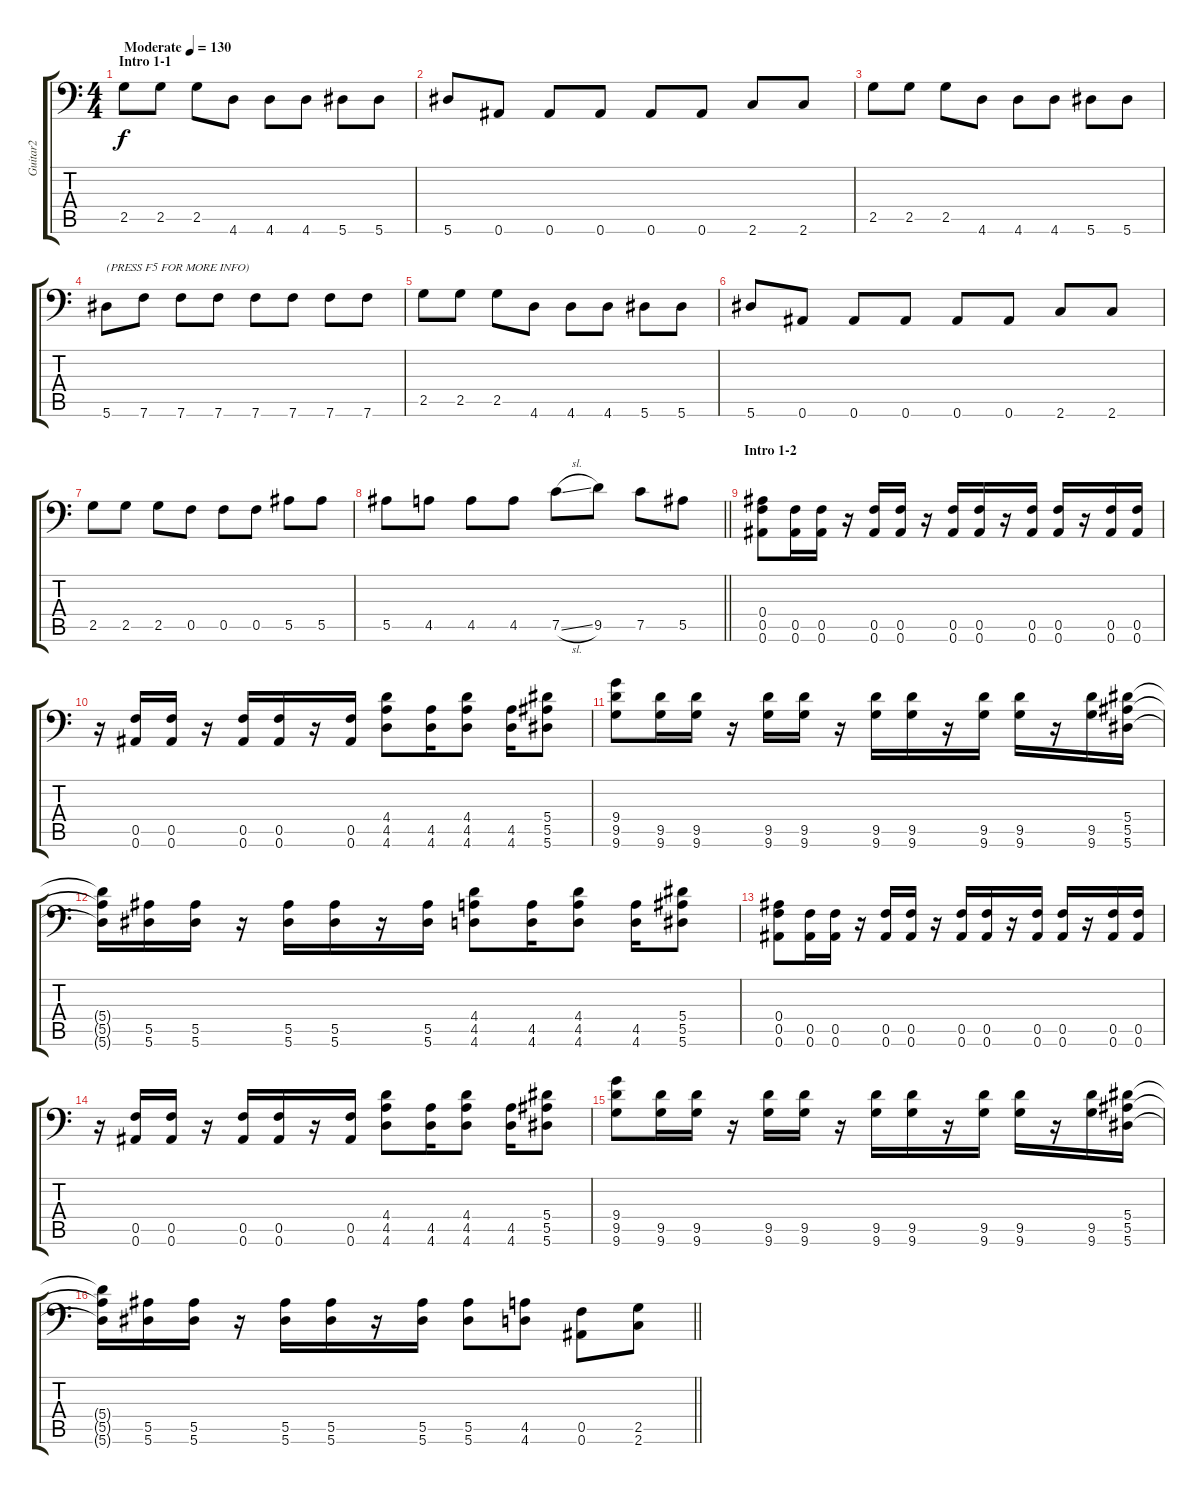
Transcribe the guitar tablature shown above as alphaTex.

\track ("Guitar2" "Guitar2") {instrument overdrivenguitar}
\staff {score tabs}
\tuning (C4 G3 Eb3 Bb2 F2 Bb1) {hide}
\ts (4 4)
\section ("" "Intro 1-1")
\tempo (130 "Moderate")
\clef f4
\ks c
2.5.8{dy f volume 0 instrument overdrivenguitar} 2.5.8{volume 7} 2.5.8 4.6.8 4.6.8 4.6.8 5.6.8 5.6.8 |
5.6.8{txt ""} 0.6.8 0.6.8 0.6.8 0.6.8 0.6.8 2.6.8 2.6.8 |
2.5.8 2.5.8 2.5.8 4.6.8 4.6.8 4.6.8 5.6.8 5.6.8 |
5.6.8{txt "(PRESS F5 FOR MORE INFO)"} 7.6.8 7.6.8 7.6.8 7.6.8 7.6.8 7.6.8 7.6.8 |
2.5.8 2.5.8{volume 13} 2.5.8 4.6.8 4.6.8 4.6.8 5.6.8 5.6.8 |
5.6.8 0.6.8 0.6.8 0.6.8 0.6.8 0.6.8 2.6.8 2.6.8 |
2.5.8 2.5.8 2.5.8 0.5.8 0.5.8 0.5.8 5.5.8 5.5.8 |
\barLineRight lightlight
5.5.8 4.5.8 4.5.8 4.5.8 7.5{sl}.8 9.5.8 7.5.8 5.5.8 |
\section ("" "Intro 1-2")
(0.4 0.5 0.6).8 (0.5 0.6).16 (0.5 0.6).16 r.16 (0.5 0.6).16 (0.5 0.6).16 r.16 (0.5 0.6).16 (0.5 0.6).16 r.16 (0.5 0.6).16 (0.5 0.6).16 r.16 (0.5 0.6).16 (0.5 0.6).16 |
r.16 (0.5 0.6).16 (0.5 0.6).16 r.16 (0.5 0.6).16 (0.5 0.6).16 r.16 (0.5 0.6).16 (4.4 4.5 4.6).8 (4.5 4.6).16 (4.4 4.5 4.6).8 (4.5 4.6).16 (5.4 5.5 5.6).8 |
(9.4 9.5 9.6).8 (9.5 9.6).16 (9.5 9.6).16 r.16 (9.5 9.6).16 (9.5 9.6).16 r.16 (9.5 9.6).16 (9.5 9.6).16 r.16 (9.5 9.6).16 (9.5 9.6).16 r.16 (9.5 9.6).16 (5.4 5.5 5.6).16 |
(5.4{t} 5.5{t} 5.6{t}).16 (5.5 5.6).16 (5.5 5.6).16 r.16 (5.5 5.6).16 (5.5 5.6).16 r.16 (5.5 5.6).16 (4.4 4.5 4.6).8 (4.5 4.6).16 (4.4 4.5 4.6).8 (4.5 4.6).16 (5.4 5.5 5.6).8 |
(0.4 0.5 0.6).8 (0.5 0.6).16 (0.5 0.6).16 r.16 (0.5 0.6).16 (0.5 0.6).16 r.16 (0.5 0.6).16 (0.5 0.6).16 r.16 (0.5 0.6).16 (0.5 0.6).16 r.16 (0.5 0.6).16 (0.5 0.6).16 |
r.16 (0.5 0.6).16 (0.5 0.6).16 r.16 (0.5 0.6).16 (0.5 0.6).16 r.16 (0.5 0.6).16 (4.4 4.5 4.6).8 (4.5 4.6).16 (4.4 4.5 4.6).8 (4.5 4.6).16 (5.4 5.5 5.6).8 |
(9.4 9.5 9.6).8 (9.5 9.6).16 (9.5 9.6).16 r.16 (9.5 9.6).16 (9.5 9.6).16 r.16 (9.5 9.6).16 (9.5 9.6).16 r.16 (9.5 9.6).16 (9.5 9.6).16 r.16 (9.5 9.6).16 (5.4 5.5 5.6).16 |
\barLineRight lightlight
(5.4{t} 5.5{t} 5.6{t}).16 (5.5 5.6).16 (5.5 5.6).16 r.16 (5.5 5.6).16 (5.5 5.6).16 r.16 (5.5 5.6).16 (5.5 5.6).8 (4.5 4.6).8 (0.5 0.6).8 (2.5 2.6).8
